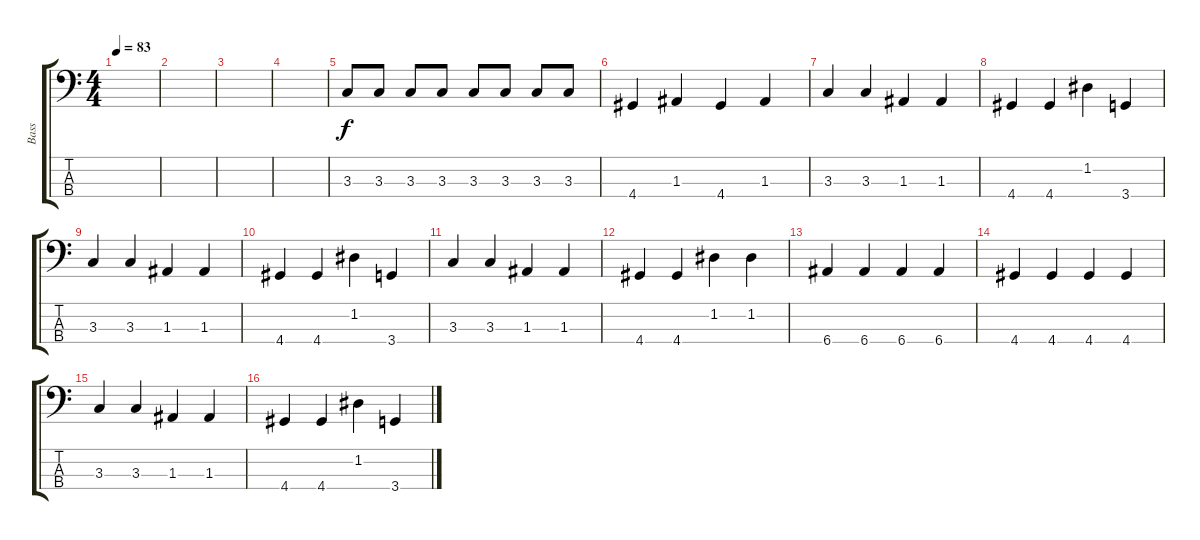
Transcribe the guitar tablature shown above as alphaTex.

\track ("Bass" "Bass") {instrument electricbassfinger}
\staff {score tabs}
\tuning (G2 D2 A1 E1) {hide}
\ts (4 4)
\tempo 83
\clef f4
\ks c
|
|
|
|
3.3.8 3.3.8 3.3.8 3.3.8 3.3.8 3.3.8 3.3.8 3.3.8 |
4.4.4 1.3.4 4.4.4 1.3.4 |
3.3.4 3.3.4 1.3.4 1.3.4 |
4.4.4 4.4.4 1.2.4 3.4.4 |
3.3.4 3.3.4 1.3.4 1.3.4 |
4.4.4 4.4.4 1.2.4 3.4.4 |
3.3.4 3.3.4 1.3.4 1.3.4 |
4.4.4 4.4.4 1.2.4 1.2.4 |
6.4.4 6.4.4 6.4.4 6.4.4 |
4.4.4 4.4.4 4.4.4 4.4.4 |
3.3.4 3.3.4 1.3.4 1.3.4 |
4.4.4 4.4.4 1.2.4 3.4.4
